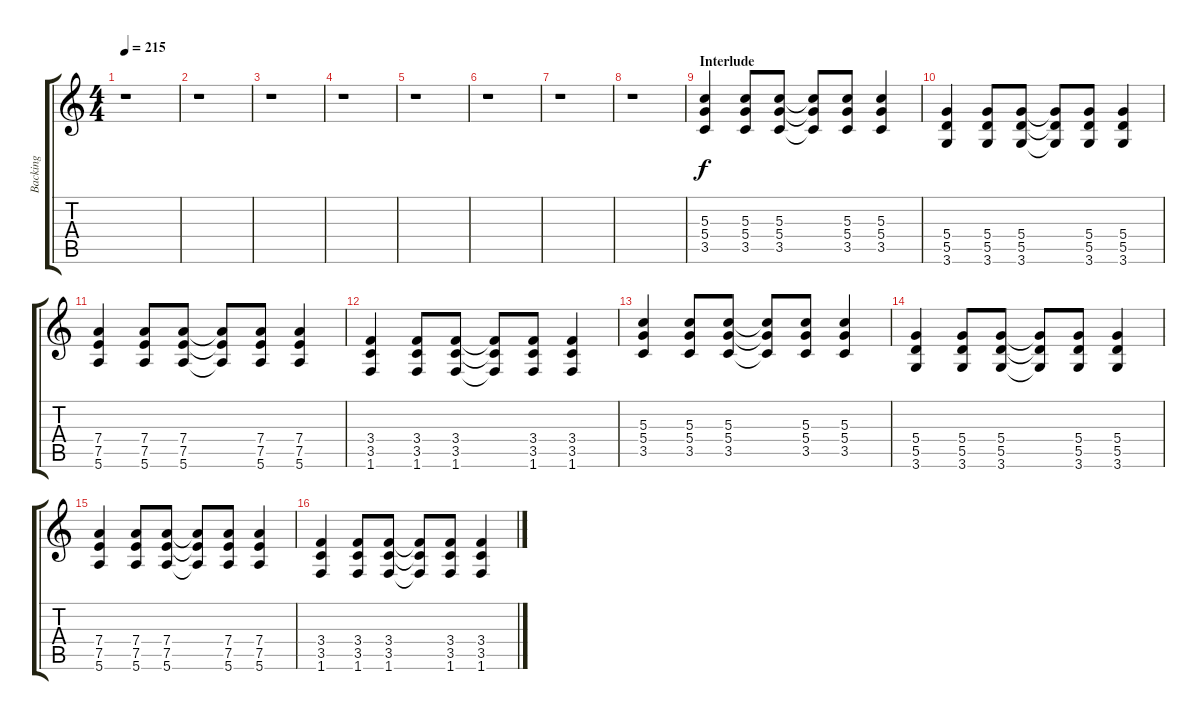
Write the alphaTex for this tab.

\track ("Backing" "Backing") {instrument distortionguitar}
\staff {score tabs}
\tuning (E4 B3 G3 D3 A2 E2) {hide}
\ts (4 4)
\tempo 215
\clef g2
\ks c
r.1{dy f} |
r.1 |
r.1 |
r.1 |
r.1 |
r.1 |
r.1 |
r.1 |
\section ("" "Interlude")
(5.3 5.4 3.5).4 (5.3 5.4 3.5).8 (5.3 5.4 3.5).8 (5.3{t} 5.4{t} 3.5{t}).8 (5.3 5.4 3.5).8 (5.3 5.4 3.5).4 |
(5.4 5.5 3.6).4 (5.4 5.5 3.6).8 (5.4 5.5 3.6).8 (5.4{t} 5.5{t} 3.6{t}).8 (5.4 5.5 3.6).8 (5.4 5.5 3.6).4 |
(7.4 7.5 5.6).4 (7.4 7.5 5.6).8 (7.4 7.5 5.6).8 (7.4{t} 7.5{t} 5.6{t}).8 (7.4 7.5 5.6).8 (7.4 7.5 5.6).4 |
(3.4 3.5 1.6).4 (3.4 3.5 1.6).8 (3.4 3.5 1.6).8 (3.4{t} 3.5{t} 1.6{t}).8 (3.4 3.5 1.6).8 (3.4 3.5 1.6).4 |
(5.3 5.4 3.5).4 (5.3 5.4 3.5).8 (5.3 5.4 3.5).8 (5.3{t} 5.4{t} 3.5{t}).8 (5.3 5.4 3.5).8 (5.3 5.4 3.5).4 |
(5.4 5.5 3.6).4 (5.4 5.5 3.6).8 (5.4 5.5 3.6).8 (5.4{t} 5.5{t} 3.6{t}).8 (5.4 5.5 3.6).8 (5.4 5.5 3.6).4 |
(7.4 7.5 5.6).4 (7.4 7.5 5.6).8 (7.4 7.5 5.6).8 (7.4{t} 7.5{t} 5.6{t}).8 (7.4 7.5 5.6).8 (7.4 7.5 5.6).4 |
(3.4 3.5 1.6).4 (3.4 3.5 1.6).8 (3.4 3.5 1.6).8 (3.4{t} 3.5{t} 1.6{t}).8 (3.4 3.5 1.6).8 (3.4 3.5 1.6).4
